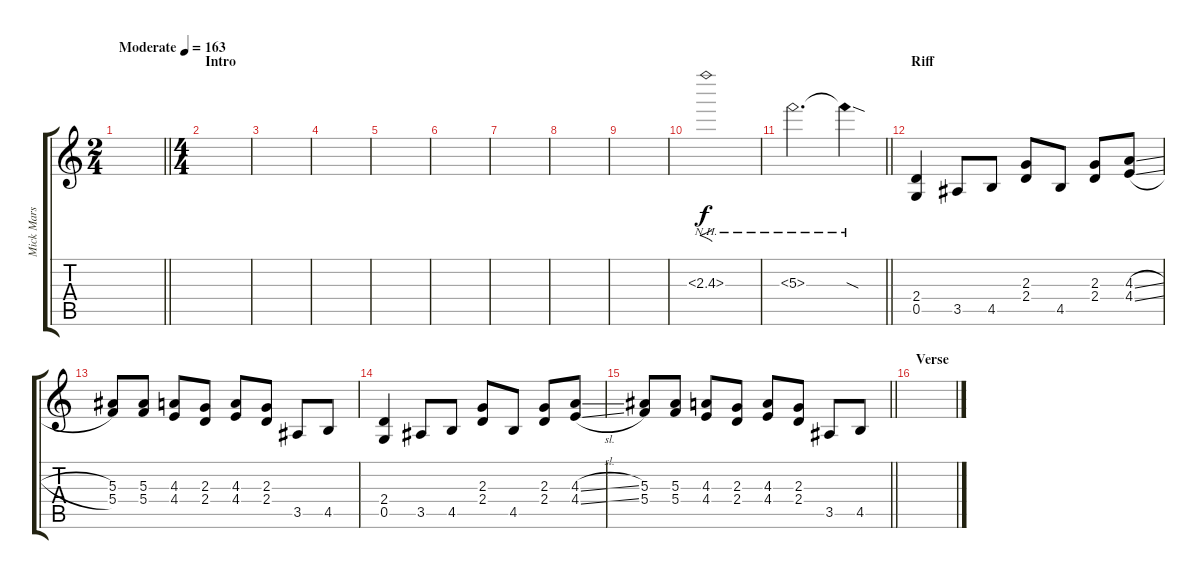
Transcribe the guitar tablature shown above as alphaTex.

\track ("Mick Mars Solo" "Mick Mars ") {instrument distortionguitar}
\staff {score tabs}
\tuning (D4 A3 F3 C3 G2 D2) {hide}
\ts (2 4)
\tempo (163 "Moderate")
\clef g2
\barLineRight lightlight
\ks c
|
\ts (4 4)
\section ("" "Intro")
|
|
|
|
|
|
|
|
2.3{nh}.1{f} |
\barLineRight lightlight
5.3{nh}.2{d} 5.3{nh sod t}.4 |
\section ("" "Riff")
(2.4 0.5).4 3.5.8 4.5.8 (2.3 2.4).8 4.5.8 (2.3 2.4).8 (4.3{sl} 4.4{sl}).8 |
(5.3 5.4).8 (5.3 5.4).8 (4.3 4.4).8 (2.3 2.4).8 (4.3 4.4).8 (2.3 2.4).8 3.5.8 4.5.8 |
(2.4 0.5).4 3.5.8 4.5.8 (2.3 2.4).8 4.5.8 (2.3 2.4).8 (4.3{sl} 4.4{sl}).8 |
\barLineRight lightlight
(5.3 5.4).8 (5.3 5.4).8 (4.3 4.4).8 (2.3 2.4).8 (4.3 4.4).8 (2.3 2.4).8 3.5.8 4.5.8 |
\section ("" "Verse")
